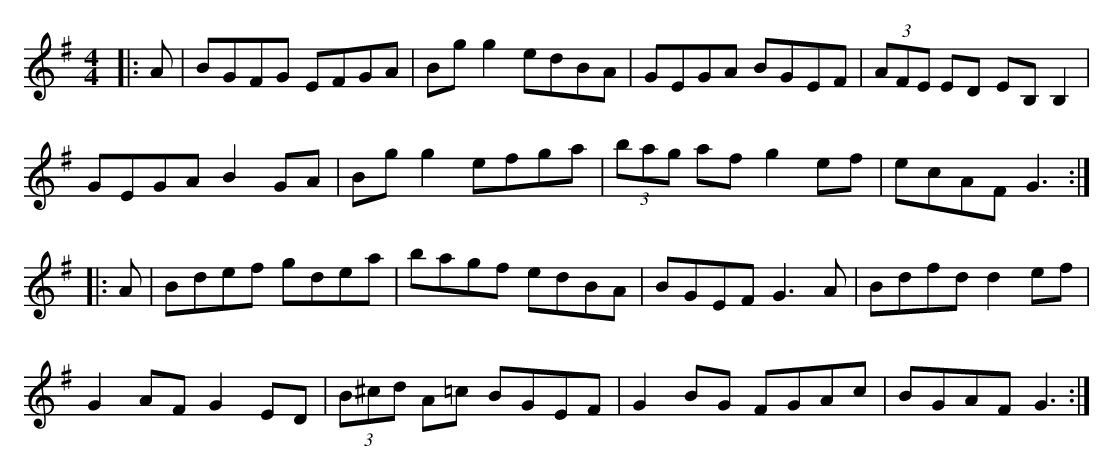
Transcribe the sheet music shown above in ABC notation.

X:1
M:4/4
K:G
|:A|BGFG EFGA|Bg g2 edBA|GEGA BGEF|(3AFE ED EB, B,2|
GEGA B2 GA|Bg g2 efga|(3bag af g2 ef|ecAF G3:|
|:A|Bdef gdea|bagf edBA|BGEF G3 A|Bdfd d2 ef|
G2 AF G2 ED|(3B^cd A=c BGEF|G2 BG FGAc|BGAF G3:|
